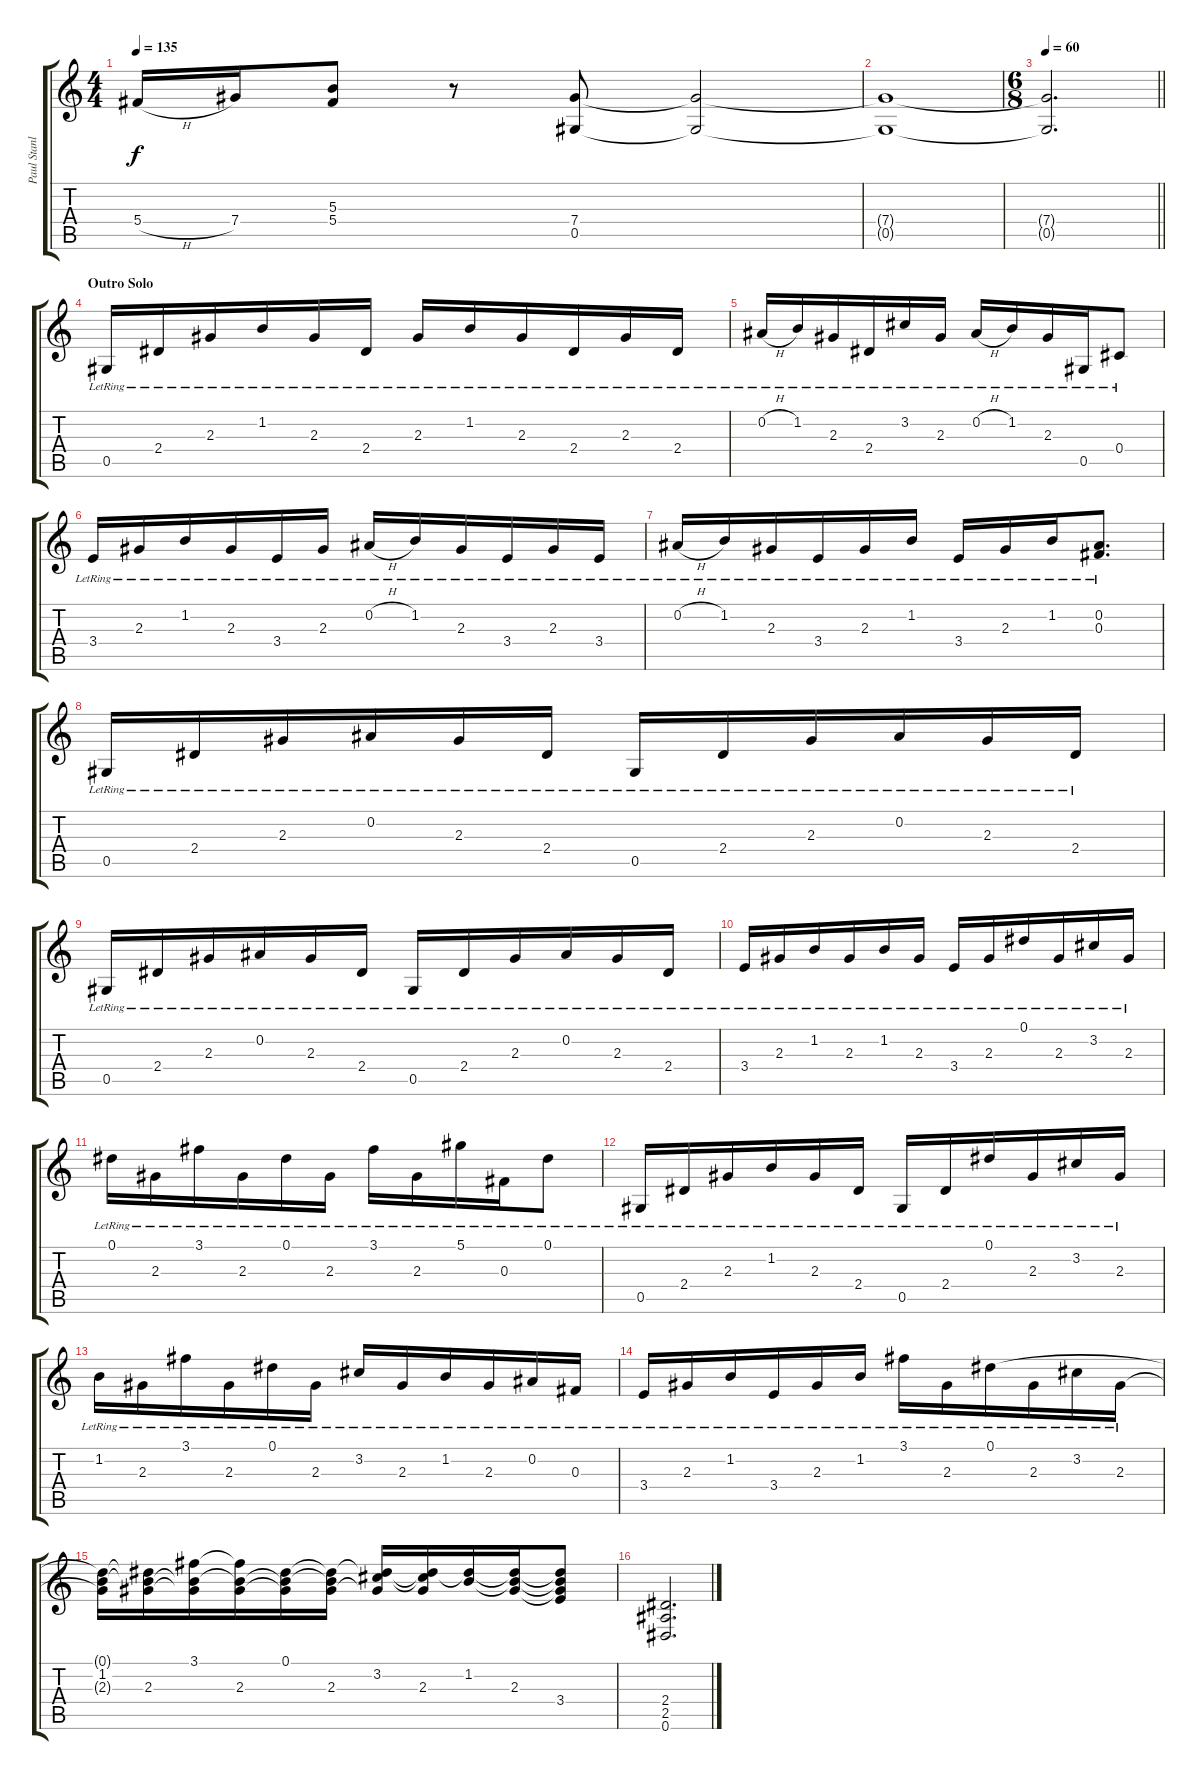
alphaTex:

\track ("Paul Stanley" "Paul Stanl") {instrument overdrivenguitar}
\staff {score tabs}
\tuning (Eb4 Bb3 Gb3 Db3 Ab2 Eb2) {hide}
\ts (4 4)
\tempo 135
\clef g2
\ks c
5.4{h}.16{dy f} 7.4.16 (5.3 5.4).8 r.8 (7.4 0.5).8 (7.4{t} 0.5{t}).2 |
(7.4{t} 0.5{t}).1 |
\ts (6 8)
\tempo 60
\barLineRight lightlight
(7.4{t} 0.5{t}).2{d} |
\section ("" "Outro Solo")
0.5{lr}.16 2.4{lr}.16 2.3{lr}.16 1.2{lr}.16 2.3{lr}.16 2.4{lr}.16 2.3{lr}.16 1.2{lr}.16 2.3{lr}.16 2.4{lr}.16 2.3{lr}.16 2.4{lr}.16 |
0.2{h lr}.16 1.2{lr}.16 2.3{lr}.16 2.4{lr}.16 3.2{lr}.16 2.3{lr}.16 0.2{h lr}.16 1.2{lr}.16 2.3{lr}.16 0.5{lr}.16 0.4{lr}.8 |
3.4{lr}.16 2.3{lr}.16 1.2{lr}.16 2.3{lr}.16 3.4{lr}.16 2.3{lr}.16 0.2{h lr}.16 1.2{lr}.16 2.3{lr}.16 3.4{lr}.16 2.3{lr}.16 3.4{lr}.16 |
0.2{h lr}.16 1.2{lr}.16 2.3{lr}.16 3.4{lr}.16 2.3{lr}.16 1.2{lr}.16 3.4{lr}.16 2.3{lr}.16 1.2{lr}.16 (0.2{lr} 0.3{lr}).8{d} |
0.5{lr}.16 2.4{lr}.16 2.3{lr}.16 0.2{lr}.16 2.3{lr}.16 2.4{lr}.16 0.5{lr}.16 2.4{lr}.16 2.3{lr}.16 0.2{lr}.16 2.3{lr}.16 2.4{lr}.16 |
0.5{lr}.16 2.4{lr}.16 2.3{lr}.16 0.2{lr}.16 2.3{lr}.16 2.4{lr}.16 0.5{lr}.16 2.4{lr}.16 2.3{lr}.16 0.2{lr}.16 2.3{lr}.16 2.4{lr}.16 |
3.4{lr}.16 2.3{lr}.16 1.2{lr}.16 2.3{lr}.16 1.2{lr}.16 2.3{lr}.16 3.4{lr}.16 2.3{lr}.16 0.1{lr}.16 2.3{lr}.16 3.2{lr}.16 2.3{lr}.16 |
0.1{lr}.16 2.3{lr}.16 3.1{lr}.16 2.3{lr}.16 0.1{lr}.16 2.3{lr}.16 3.1{lr}.16 2.3{lr}.16 5.1{lr}.16 0.3{lr}.16 0.1{lr}.8 |
0.5{lr}.16 2.4{lr}.16 2.3{lr}.16 1.2{lr}.16 2.3{lr}.16 2.4{lr}.16 0.5{lr}.16 2.4{lr}.16 0.1{lr}.16 2.3{lr}.16 3.2{lr}.16 2.3{lr}.16 |
1.2{lr}.16 2.3{lr}.16 3.1{lr}.16 2.3{lr}.16 0.1{lr}.16 2.3{lr}.16 3.2{lr}.16 2.3{lr}.16 1.2{lr}.16 2.3{lr}.16 0.2{lr}.16 0.3{lr}.16 |
3.4{lr}.16 2.3{lr}.16 1.2{lr}.16 3.4{lr}.16 2.3{lr}.16 1.2{lr}.16 3.1{lr}.16 2.3{lr}.16 0.1{lr}.16 2.3{lr}.16 3.2{lr}.16 2.3{lr}.16 |
(0.1{t} 1.2 2.3{t}).16 (0.1{t} 1.2{t} 2.3).16 (3.1 1.2{t} 2.3{t}).16 (3.1{t} 1.2{t} 2.3).16 (0.1 1.2{t} 2.3{t}).16 (0.1{t} 1.2{t} 2.3).16 (0.1{t} 3.2 2.3{t}).16 (0.1{t} 3.2{t} 2.3).16 (0.1{t} 1.2).16 (0.1{t} 1.2{t} 2.3).16 (0.1{t} 1.2{t} 2.3{t} 3.4).8 |
(2.4 2.5 0.6).2{d}
